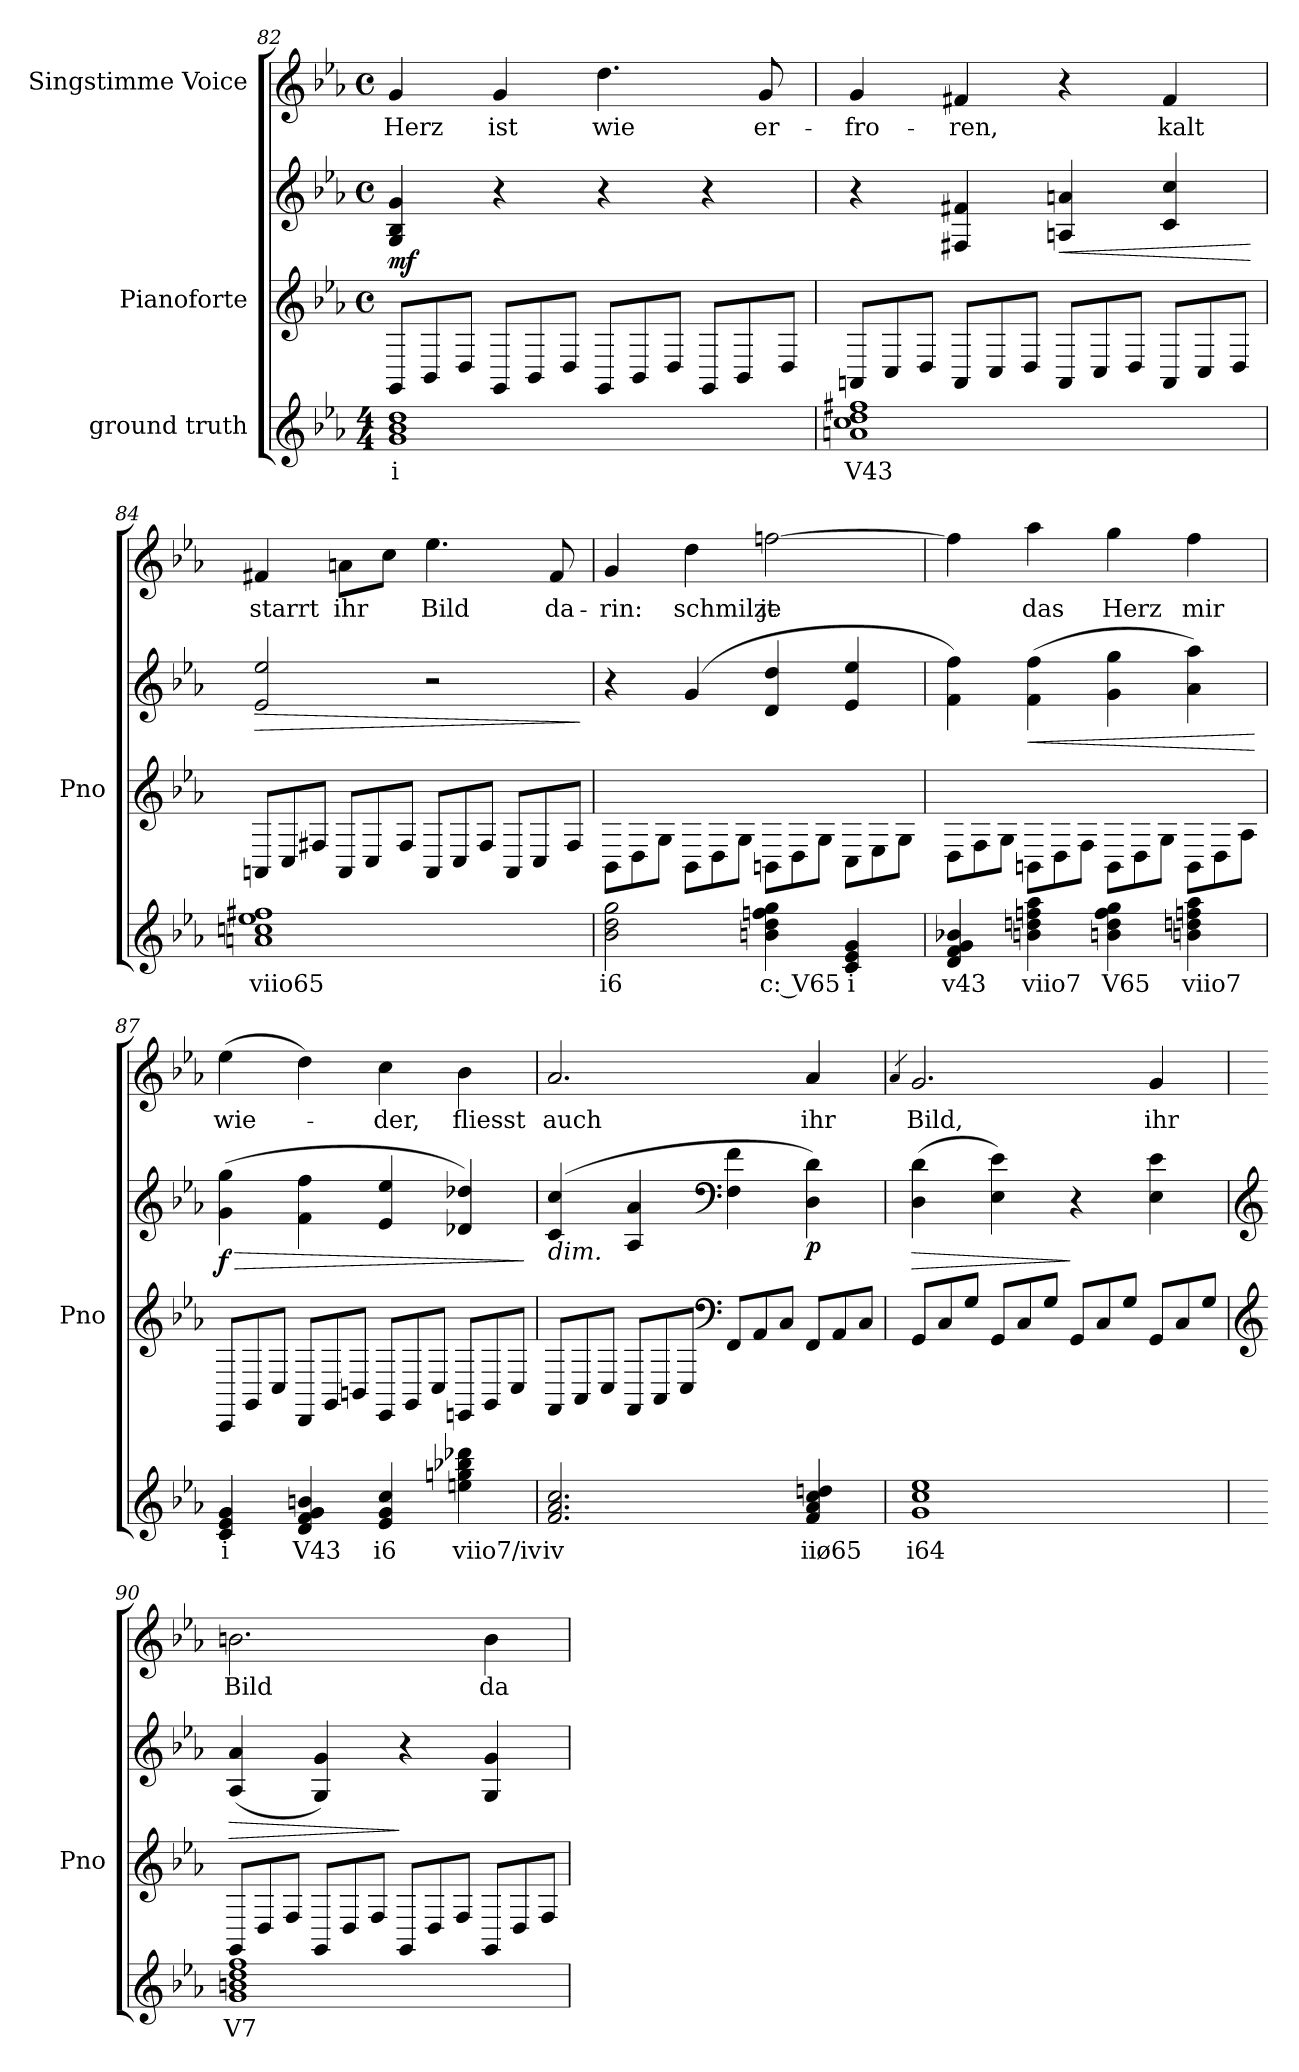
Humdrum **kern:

**kern	**text	**kern	**kern	**dynam	**kern	**text
*part3	*part3	*part2	*part2	*part2	*part1	*part1
*staff4	*staff4	*staff3	*staff2	*staff2/3	*staff1	*staff1
*I"ground truth	*	*I"Pianoforte	*	*	*I"Singstimme Voice	*
*	*	*I'Pno	*	*	*	*
*	*	*clefG2	*clefG2	*	*clefG2	*
*k[b-e-a-]	*	*k[b-e-a-]	*k[b-e-a-]	*	*k[b-e-a-]	*
*M4/4	*	*M4/4	*M4/4	*	*M4/4	*
*	*	*met(c)	*met(c)	*	*met(c)	*
=82	=82	=82	=82	=82	=82	=82
*	*	*Xtuplet	*	*	*	*
!	!	!	!	!LO:DY:a=2	!	!LO:LY:b
1g 1b- 1dd	i	12GG/L	4G/ 4B-/ 4g/	mf	4g/	Herz
.	.	12BB-/	.	.	.	.
.	.	12D/J	.	.	.	.
!	!	!	!	!	!	!LO:LY:b
.	.	12GG/L	4r	.	4g/	ist
.	.	12BB-/	.	.	.	.
.	.	12D/J	.	.	.	.
!	!	!	!	!	!	!LO:LY:b
.	.	12GG/L	4r	.	4.dd\	wie
.	.	12BB-/	.	.	.	.
.	.	12D/J	.	.	.	.
.	.	12GG/L	4r	.	.	.
.	.	12BB-/	.	.	.	.
!	!	!	!	!	!	!LO:LY:b
.	.	.	.	.	8g/	er-
.	.	12D/J	.	.	.	.
=83	=83	=83	=83	=83	=83	=83
!	!	!	!	!	!	!LO:LY:b
1an 1cc 1dd 1ff#X	V43	12AAn/L	4r	.	4g/	-fro-
.	.	12C/	.	.	.	.
.	.	12D/J	.	.	.	.
!	!	!	!	!	!	!LO:LY:b
.	.	12AA/L	4F#X/ 4f#X/	.	4f#X/	-ren,
.	.	12C/	.	.	.	.
.	.	12D/J	.	.	.	.
!	!	!	!	!LO:HP:b	!	!
.	.	12AA/L	4An/ 4an/	<	4r	.
.	.	12C/	.	.	.	.
.	.	12D/J	.	.	.	.
!	!	!	!	!	!	!LO:LY:b
.	.	12AA/L	4c/ 4cc/	.	4f#/	kalt
.	.	12C/	.	.	.	.
.	.	12D/J	.	.	.	.
.	.	.	.	[	.	.
!!LO:PB:g=z
=84	=84	=84	=84	=84	=84	=84
!	!	!	!	!LO:HP:b	!	!
!	!	!	!	!	!	!LO:LY:b
1an 1ccn 1ee- 1ff#X	viio65	12AAn/L	2e-/ 2ee-/	>	4f#X/	starrt
.	.	12C/	.	.	.	.
.	.	12F#X/J	.	.	.	.
!	!	!	!	!	!	!LO:LY:b
.	.	12AA/L	.	.	8an\L	ihr
.	.	12C/	.	.	.	.
.	.	.	.	.	8cc\J	.
.	.	12F#/J	.	.	.	.
!	!	!	!	!	!	!LO:LY:b
.	.	12AA/L	2r	.	4.ee-\	Bild
.	.	12C/	.	.	.	.
.	.	12F#/J	.	.	.	.
.	.	12AA/L	.	.	.	.
.	.	12C/	.	.	.	.
!	!	!	!	!	!	!LO:LY:b
.	.	.	.	.	8f#/	da-
.	.	12F#/J	.	.	.	.
.	.	.	.	]	.	.
=85	=85	=85	=85	=85	=85	=85
!	!	!	!	!	!	!LO:LY:b
2b- 2dd 2gg	i6	12BB-\L	4r	.	4g/	-rin:
.	.	12D\	.	.	.	.
.	.	12G\J	.	.	.	.
!	!	!	!	!	!	!LO:LY:b
.	.	12BB-\L	(<4g/	.	4dd\	schmilzt
.	.	12D\	.	.	.	.
.	.	12G\J	.	.	.	.
!	!	!	!	!	!	!LO:LY:b
4bn 4dd 4ffn 4gg	c: V65	12BBn\L	4d/ 4dd/	.	[2ffn\	je
.	.	12D\	.	.	.	.
.	.	12G\J	.	.	.	.
4c 4e- 4g	i	12C\L	4e-/ 4ee-/	.	.	.
.	.	12E-\	.	.	.	.
.	.	12G\J	.	.	.	.
=86	=86	=86	=86	=86	=86	=86
4d 4f 4g 4b-X	v43	12D\L	4f\ 4ff\)	.	4ff\]	.
.	.	12F\	.	.	.	.
.	.	12G\J	.	.	.	.
!	!	!	!	!LO:HP:b	!	!
!	!	!	!	!	!	!LO:LY:b
4bn 4ddn 4ffn 4aa-	viio7	12BBn\L	(>4f\ 4ff\	<	4aa-\	das
.	.	12D\	.	.	.	.
.	.	12F\J	.	.	.	.
!	!	!	!	!	!	!LO:LY:b
4bn 4dd 4ff 4gg	V65	12BB\L	4g\ 4gg\	.	4gg\	Herz
.	.	12D\	.	.	.	.
.	.	12G\J	.	.	.	.
!	!	!	!	!	!	!LO:LY:b
4bn 4ddn 4ffn 4aa-	viio7	12BB\L	4a-\ 4aa-\)	.	4ff\	mir
.	.	12D\	.	.	.	.
.	.	12A-\J	.	.	.	.
.	.	.	.	[	.	.
=87	=87	=87	=87	=87	=87	=87
!	!	!	!	!LO:HP:b	!	!
!	!	!	!	!LO:DY:n=1:b	!	!LO:LY:b
4c 4e- 4g	i	12CC/L	(>4g\ 4gg\	> f	(>4ee-\	wie-
.	.	12GG/	.	.	.	.
.	.	12C/J	.	.	.	.
4d 4f 4g 4bn	V43	12DD/L	4f\ 4ff\	.	4dd\)	.
.	.	12GG/	.	.	.	.
.	.	12BBn/J	.	.	.	.
!	!	!	!	!	!	!LO:LY:b
4e- 4g 4cc	i6	12EE-/L	4e-/ 4ee-/	.	4cc\	-der,
.	.	12GG/	.	.	.	.
.	.	12C/J	.	.	.	.
!	!	!	!	!	!	!LO:LY:b
4een 4ggn 4bb-X 4ddd-X	viio7/iv	12EEn/L	4d-X/ 4dd-X/)	.	4b-\	fliesst
.	.	12GG/	.	.	.	.
.	.	12C/J	.	.	.	.
.	.	.	.	]	.	.
!!LO:LB:g=z
=88	=88	=88	=88	=88	=88	=88
!	!	!	!LO:TX:b:i:t=dim.	!	!	!
!	!	!	!	!	!	!LO:LY:b
2.f 2.a- 2.cc	iv	12FF/L	(>4c/ 4cc/	.	2.a-/	auch
.	.	12AA-/	.	.	.	.
.	.	12C/J	.	.	.	.
.	.	12FF/L	4A-/ 4a-/	.	.	.
.	.	12AA-/	.	.	.	.
.	.	12C/J	.	.	.	.
*	*	*clefF4	*clefF4	*	*	*
.	.	12FF/L	4F\ 4f\	.	.	.
.	.	12AA-/	.	.	.	.
.	.	12C/J	.	.	.	.
!	!	!	!	!LO:DY:b	!	!LO:LY:b
4f 4a- 4cc 4ddn	iiø65	12FF/L	4D\ 4d\)	p	4a-/	ihr
.	.	12AA-/	.	.	.	.
.	.	12C/J	.	.	.	.
=89	=89	=89	=89	=89	=89	=89
.	.	.	.	.	4qa-/	.
!	!	!	!	!LO:HP:b	!	!
!	!	!	!	!	!	!LO:LY:b
1g 1cc 1ee-	i64	12GG/L	(>4D\ 4d\	>	2.g/	Bild,
.	.	12C/	.	.	.	.
.	.	12G/J	.	.	.	.
.	.	12GG/L	4E-\ 4e-\)	.	.	.
.	.	12C/	.	.	.	.
.	.	12G/J	.	.	.	.
.	.	12GG/L	4r	]	.	.
.	.	12C/	.	.	.	.
.	.	12G/J	.	.	.	.
!	!	!	!	!	!	!LO:LY:b
.	.	12GG/L	4E-\ 4e-\	.	4g/	ihr
.	.	12C/	.	.	.	.
.	.	12G/J	.	.	.	.
=90	=90	=90	=90	=90	=90	=90
*	*	*clefG2	*clefG2	*	*	*
!	!	!	!	!LO:HP:b	!	!
!	!	!	!	!	!	!LO:LY:b
1g 1bn 1dd 1ff	V7	12GG/L	(<4A-/ 4a-/	>	2.bn\	Bild
.	.	12D/	.	.	.	.
.	.	12F/J	.	.	.	.
.	.	12GG/L	4G/ 4g/)	.	.	.
.	.	12D/	.	.	.	.
.	.	12F/J	.	.	.	.
.	.	12GG/L	4r	]	.	.
.	.	12D/	.	.	.	.
.	.	12F/J	.	.	.	.
!	!	!	!	!	!	!LO:LY:b
.	.	12GG/L	4G/ 4g/	.	4b\	da-
.	.	12D/	.	.	.	.
.	.	12F/J	.	.	.	.
=	=	=	=	=	=	=
*-	*-	*-	*-	*-	*-	*-
